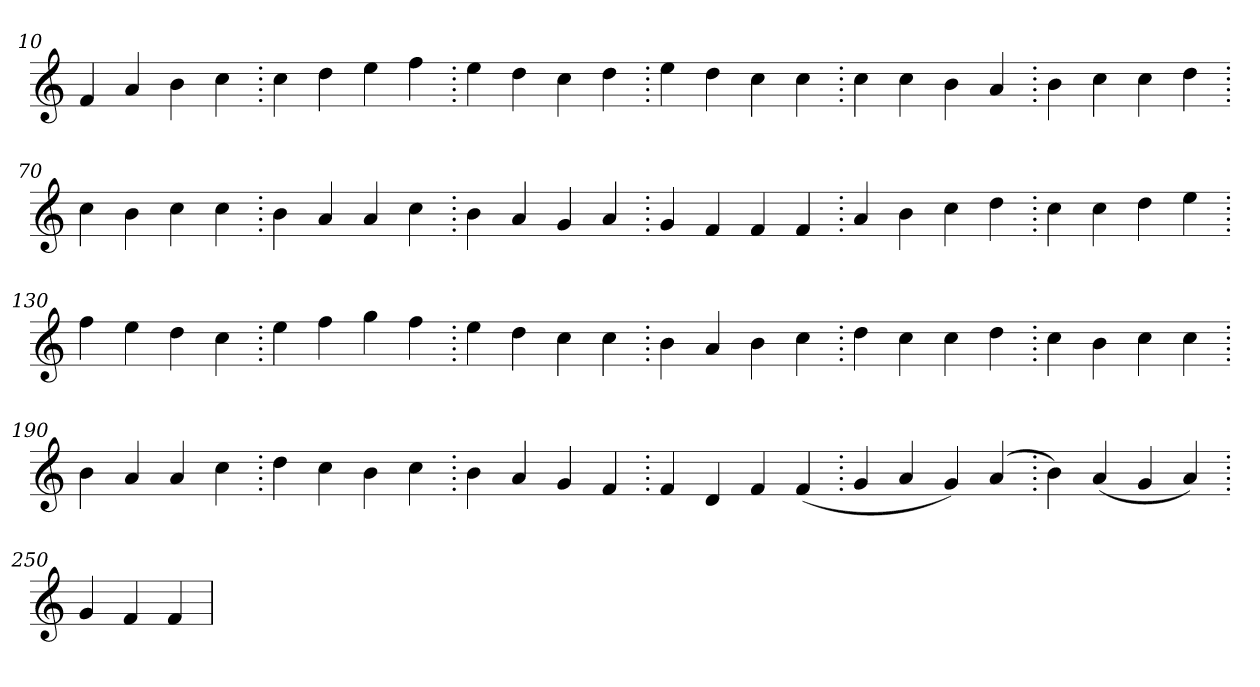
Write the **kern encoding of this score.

**kern
*part1
*staff1
*clefG2
=10.
4f
4a
4b
4cc
=20.
4cc
4dd
4ee
4ff
=30.
4ee
4dd
4cc
4dd
=40.
4ee
4dd
4cc
4cc
=50.
4cc
4cc
4b
4a
=60.
4b
4cc
4cc
4dd
=70.
4cc
4b
4cc
4cc
=80.
4b
4a
4a
4cc
=90.
4b
4a
4g
4a
=100.
4g
4f
4f
4f
=110.
4a
4b
4cc
4dd
=120.
4cc
4cc
4dd
4ee
=130.
4ff
4ee
4dd
4cc
=140.
4ee
4ff
4gg
4ff
=150.
4ee
4dd
4cc
4cc
=160.
4b
4a
4b
4cc
=170.
4dd
4cc
4cc
4dd
=180.
4cc
4b
4cc
4cc
=190.
4b
4a
4a
4cc
=200.
4dd
4cc
4b
4cc
=210.
4b
4a
4g
4f
=220.
4f
4d
4f
(>4f
=230.
4g
4a
4g)
(>4a
=240.
4b)
(>4a
4g
4a)
=250.
4g
4f
4f
=
*-
